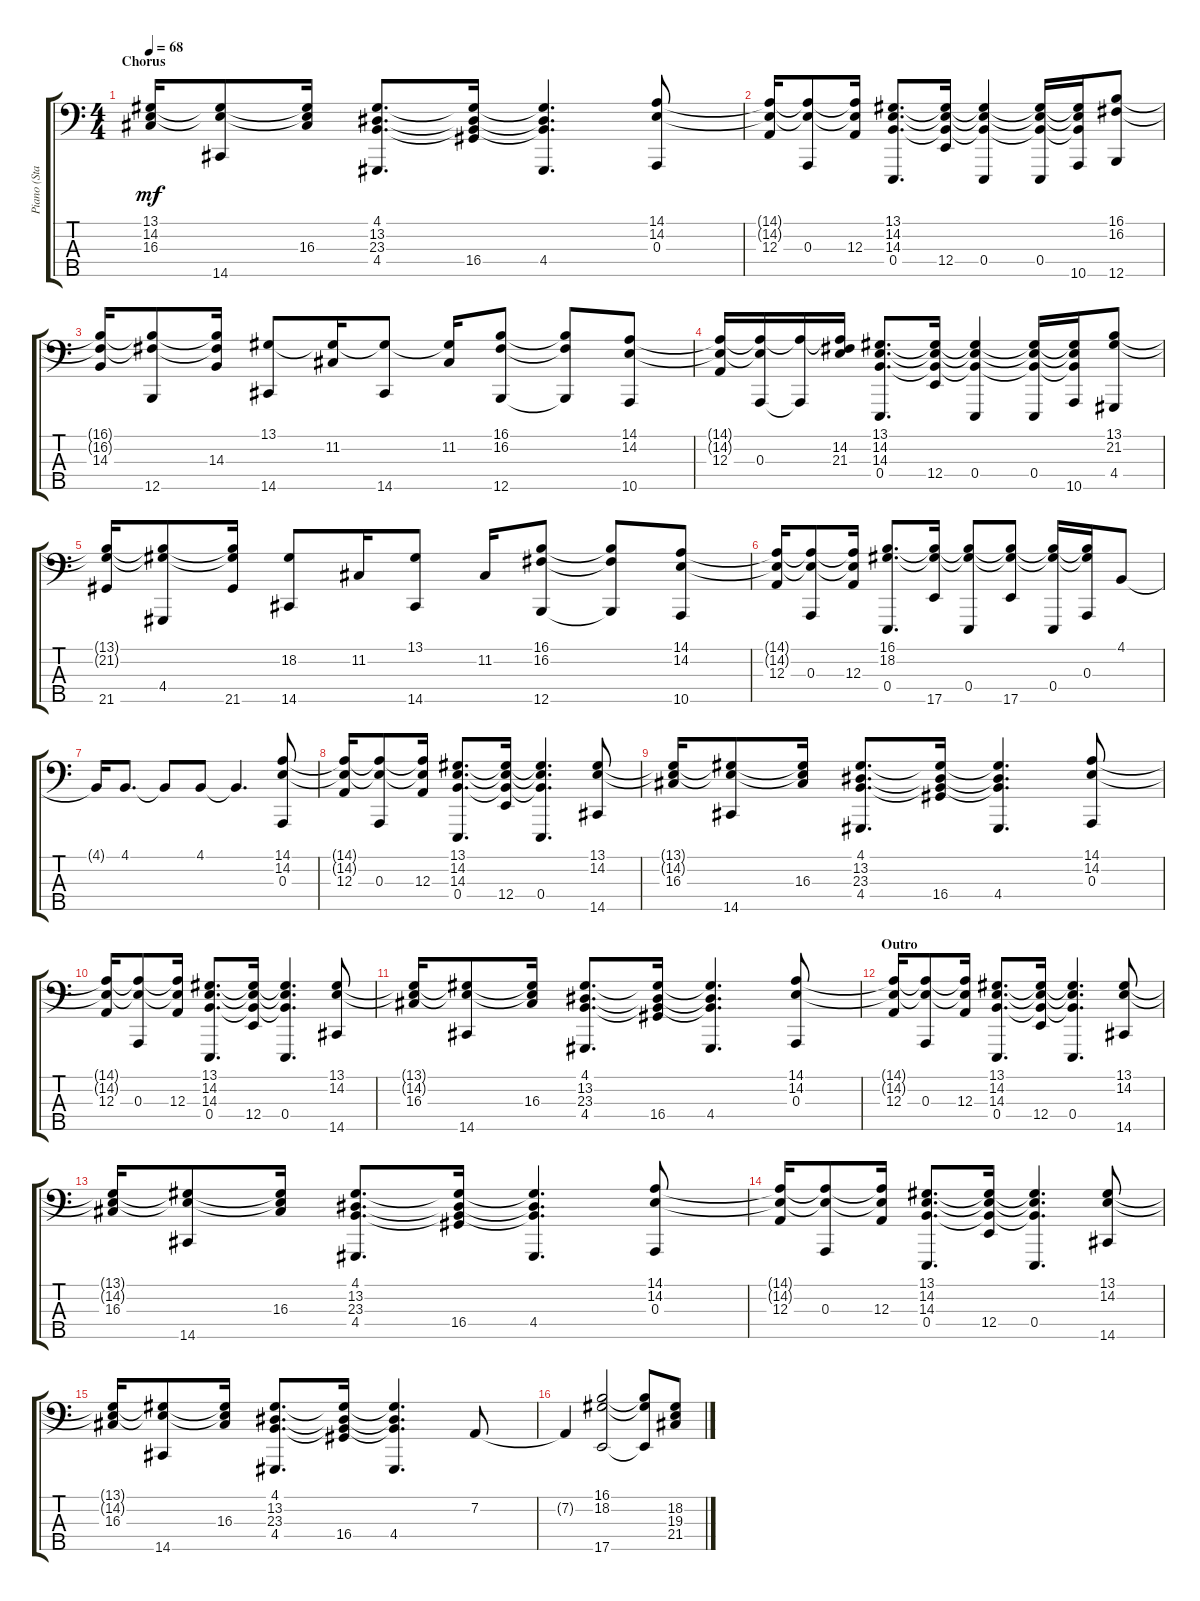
\track ("Piano (Staff 2)" "Piano (Sta") {instrument acousticgrandpiano}
\staff {score tabs}
\tuning (G2 D2 A1 E1 B0) {hide}
\ts (4 4)
\section ("" "Chorus")
\tempo 68
\clef f4
\ks aminor
(13.1{t} 14.2{t} 16.3).16{dy mf} (13.1{t} 14.2{t} 14.5).8 (13.1{t} 14.2{t} 16.3).16 (4.1 13.2 23.3 4.4).8{d} (4.1{t} 13.2{t} 23.3{t} 16.4).16 (4.1{t} 13.2{t} 23.3{t} 4.4).4{d} (14.1 14.2 0.3).8 |
(14.1{t} 14.2{t} 12.3).16 (14.1{t} 14.2{t} 0.3).8 (14.1{t} 14.2{t} 12.3).16 (13.1 14.2 14.3 0.4).8{d} (13.1{t} 14.2{t} 14.3{t} 12.4).16 (13.1{t} 14.2{t} 14.3{t} 0.4).4 (13.1{t} 14.2{t} 14.3{t} 0.4).16 (13.1{t} 14.2{t} 14.3{t} 10.5).16 (16.1 16.2 12.5).8 |
(16.1{t} 16.2{t} 14.3).16 (16.1{t} 16.2{t} 12.5).8 (16.1{t} 16.2{t} 14.3).16 (13.1 14.5).8 (13.1{t} 11.2).16 (13.1{t} 14.5).8 (13.1{t} 11.2).16 (16.1 16.2 12.5).8 (16.1{t} 16.2{t} 12.5{t}).8 (14.1 14.2 10.5).8 |
(14.1{t} 14.2{t} 12.3).16 (14.1{t} 14.2{t} 0.3).16 (14.1{t} 0.3{t}).16 (14.1{t} 14.2 21.3).16 (13.1 14.2 14.3 0.4).8{d} (13.1{t} 14.2{t} 14.3{t} 12.4).16 (13.1{t} 14.2{t} 14.3{t} 0.4).4 (13.1{t} 14.2{t} 14.3{t} 0.4).16 (13.1{t} 14.2{t} 14.3{t} 10.5).16 (13.1 21.2 4.4).8 |
(13.1{t} 21.2{t} 21.5).16 (13.1{t} 21.2{t} 4.4).8 (13.1{t} 21.2{t} 21.5).16 (18.2 14.5).8 11.2.16 (13.1 14.5).8 11.2.16 (16.1 16.2 12.5).8 (16.1{t} 16.2{t} 12.5{t}).8 (14.1 14.2 10.5).8 |
(14.1{t} 14.2{t} 12.3).16 (14.1{t} 14.2{t} 0.3).8 (14.1{t} 14.2{t} 12.3).16 (16.1 18.2 0.4).8{d} (16.1{t} 18.2{t} 17.5).16 (16.1{t} 18.2{t} 0.4).8 (16.1{t} 18.2{t} 17.5).8 (16.1{t} 18.2{t} 0.4).16 (16.1{t} 18.2{t} 0.3).16 4.1.8 |
4.1{t}.16 4.1.8{d} 4.1{t}.8 4.1.8 4.1{t}.4{d} (14.1 14.2 0.3).8 |
(14.1{t} 14.2{t} 12.3).16 (14.1{t} 14.2{t} 0.3).8 (14.1{t} 14.2{t} 12.3).16 (13.1 14.2 14.3 0.4).8{d} (13.1{t} 14.2{t} 14.3{t} 12.4).16 (13.1{t} 14.2{t} 14.3{t} 0.4).4{d} (13.1 14.2 14.5).8 |
(13.1{t} 14.2{t} 16.3).16 (13.1{t} 14.2{t} 14.5).8 (13.1{t} 14.2{t} 16.3).16 (4.1 13.2 23.3 4.4).8{d} (4.1{t} 13.2{t} 23.3{t} 16.4).16 (4.1{t} 13.2{t} 23.3{t} 4.4).4{d} (14.1 14.2 0.3).8 |
(14.1{t} 14.2{t} 12.3).16 (14.1{t} 14.2{t} 0.3).8 (14.1{t} 14.2{t} 12.3).16 (13.1 14.2 14.3 0.4).8{d} (13.1{t} 14.2{t} 14.3{t} 12.4).16 (13.1{t} 14.2{t} 14.3{t} 0.4).4{d} (13.1 14.2 14.5).8 |
(13.1{t} 14.2{t} 16.3).16 (13.1{t} 14.2{t} 14.5).8 (13.1{t} 14.2{t} 16.3).16 (4.1 13.2 23.3 4.4).8{d} (4.1{t} 13.2{t} 23.3{t} 16.4).16 (4.1{t} 13.2{t} 23.3{t} 4.4).4{d} (14.1 14.2 0.3).8 |
\section ("" "Outro")
(14.1{t} 14.2{t} 12.3).16 (14.1{t} 14.2{t} 0.3).8 (14.1{t} 14.2{t} 12.3).16 (13.1 14.2 14.3 0.4).8{d} (13.1{t} 14.2{t} 14.3{t} 12.4).16 (13.1{t} 14.2{t} 14.3{t} 0.4).4{d} (13.1 14.2 14.5).8 |
(13.1{t} 14.2{t} 16.3).16 (13.1{t} 14.2{t} 14.5).8 (13.1{t} 14.2{t} 16.3).16 (4.1 13.2 23.3 4.4).8{d} (4.1{t} 13.2{t} 23.3{t} 16.4).16 (4.1{t} 13.2{t} 23.3{t} 4.4).4{d} (14.1 14.2 0.3).8 |
(14.1{t} 14.2{t} 12.3).16 (14.1{t} 14.2{t} 0.3).8 (14.1{t} 14.2{t} 12.3).16 (13.1 14.2 14.3 0.4).8{d} (13.1{t} 14.2{t} 14.3{t} 12.4).16 (13.1{t} 14.2{t} 14.3{t} 0.4).4{d} (13.1 14.2 14.5).8 |
(13.1{t} 14.2{t} 16.3).16 (13.1{t} 14.2{t} 14.5).8 (13.1{t} 14.2{t} 16.3).16 (4.1 13.2 23.3 4.4).8{d} (4.1{t} 13.2{t} 23.3{t} 16.4).16 (4.1{t} 13.2{t} 23.3{t} 4.4).4{d} 7.2.8 |
7.2{t}.4 (16.1 18.2 17.5).2 (16.1{t} 18.2{t} 17.5{t}).8 (18.2 19.3 21.4).8
